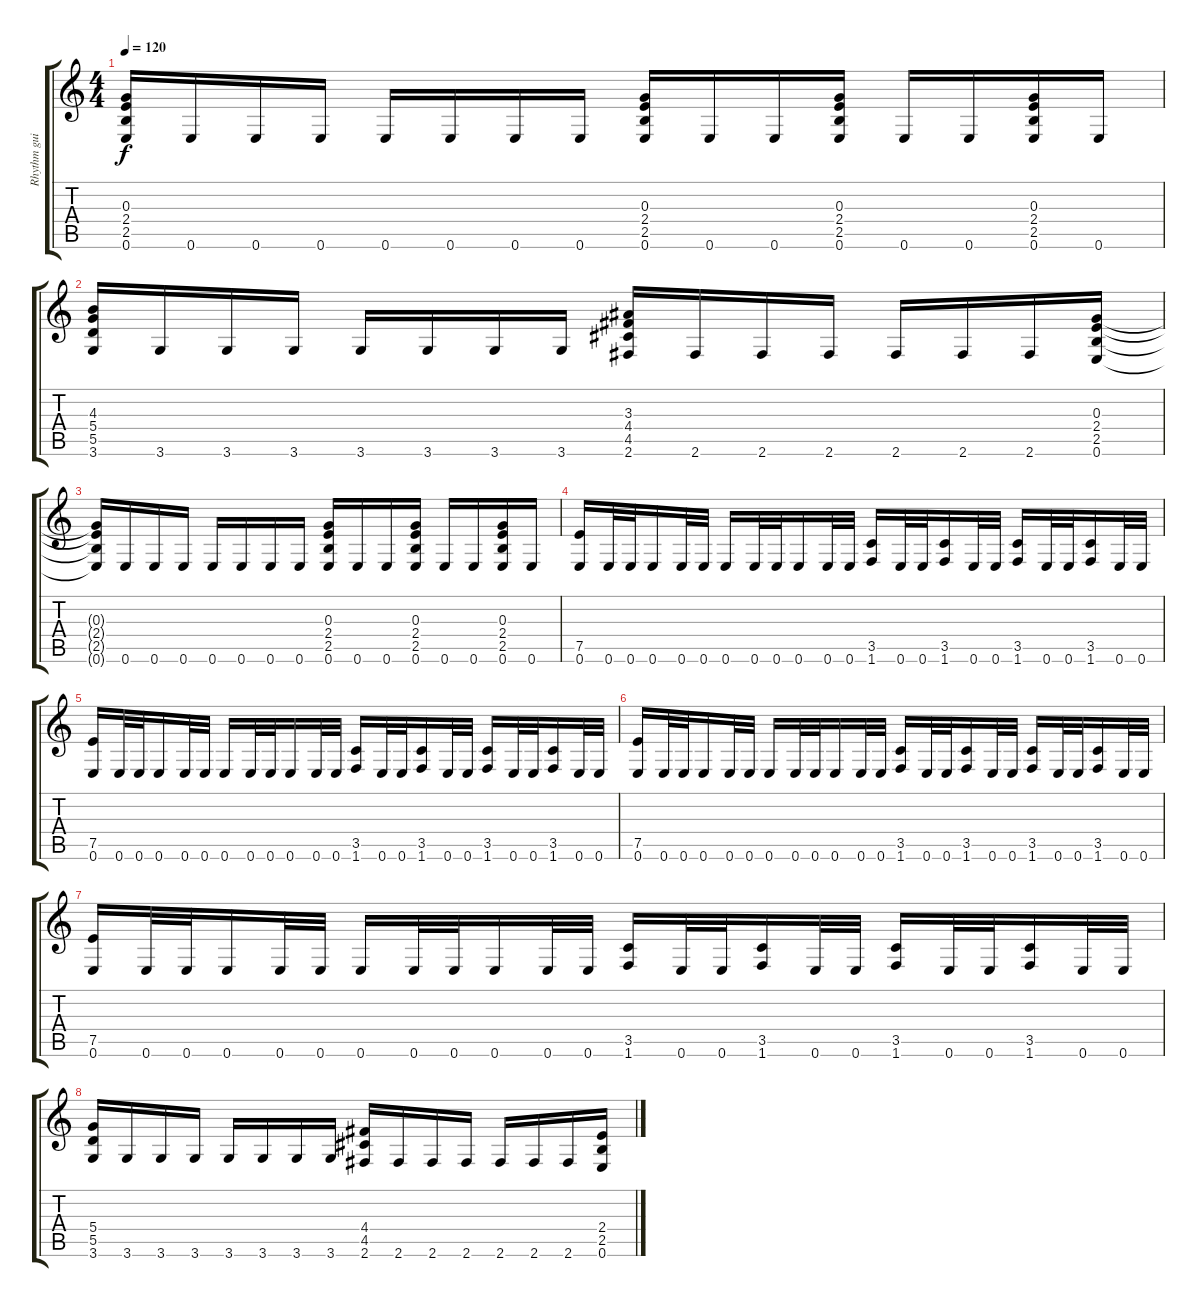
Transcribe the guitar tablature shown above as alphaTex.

\track ("Rhythm guitar" "Rhythm gui") {instrument electricguitarclean}
\staff {score tabs}
\tuning (E4 B3 G3 D3 A2 E2) {hide}
\ts (4 4)
\tempo 120
\clef g2
\ks c
(0.3{t} 2.4{t} 2.5{t} 0.6{t}).16{dy f} 0.6.16 0.6.16 0.6.16 0.6.16 0.6.16 0.6.16 0.6.16 (0.3 2.4 2.5 0.6).16 0.6.16 0.6.16 (0.3 2.4 2.5 0.6).16 0.6.16 0.6.16 (0.3 2.4 2.5 0.6).16 0.6.16 |
(4.3 5.4 5.5 3.6).16 3.6.16 3.6.16 3.6.16 3.6.16 3.6.16 3.6.16 3.6.16 (3.3 4.4 4.5 2.6).16 2.6.16 2.6.16 2.6.16 2.6.16 2.6.16 2.6.16 (0.3 2.4 2.5 0.6).16 |
(0.3{t} 2.4{t} 2.5{t} 0.6{t}).16 0.6.16 0.6.16 0.6.16 0.6.16 0.6.16 0.6.16 0.6.16 (0.3 2.4 2.5 0.6).16 0.6.16 0.6.16 (0.3 2.4 2.5 0.6).16 0.6.16 0.6.16 (0.3 2.4 2.5 0.6).16 0.6.16 |
(7.5 0.6).16{instrument distortionguitar} 0.6.32 0.6.32 0.6.16 0.6.32 0.6.32 0.6.16 0.6.32 0.6.32 0.6.16 0.6.32 0.6.32 (3.5 1.6).16 0.6.32 0.6.32 (3.5 1.6).16 0.6.32 0.6.32 (3.5 1.6).16 0.6.32 0.6.32 (3.5 1.6).16 0.6.32 0.6.32 |
(7.5 0.6).16 0.6.32 0.6.32 0.6.16 0.6.32 0.6.32 0.6.16 0.6.32 0.6.32 0.6.16 0.6.32 0.6.32 (3.5 1.6).16 0.6.32 0.6.32 (3.5 1.6).16 0.6.32 0.6.32 (3.5 1.6).16 0.6.32 0.6.32 (3.5 1.6).16 0.6.32 0.6.32 |
(7.5 0.6).16 0.6.32 0.6.32 0.6.16 0.6.32 0.6.32 0.6.16 0.6.32 0.6.32 0.6.16 0.6.32 0.6.32 (3.5 1.6).16 0.6.32 0.6.32 (3.5 1.6).16 0.6.32 0.6.32 (3.5 1.6).16 0.6.32 0.6.32 (3.5 1.6).16 0.6.32 0.6.32 |
(7.5 0.6).16 0.6.32 0.6.32 0.6.16 0.6.32 0.6.32 0.6.16 0.6.32 0.6.32 0.6.16 0.6.32 0.6.32 (3.5 1.6).16 0.6.32 0.6.32 (3.5 1.6).16 0.6.32 0.6.32 (3.5 1.6).16 0.6.32 0.6.32 (3.5 1.6).16 0.6.32 0.6.32 |
(5.4 5.5 3.6).16 3.6.16 3.6.16 3.6.16 3.6.16 3.6.16 3.6.16 3.6.16 (4.4 4.5 2.6).16 2.6.16 2.6.16 2.6.16 2.6.16 2.6.16 2.6.16 (2.4 2.5 0.6).16
